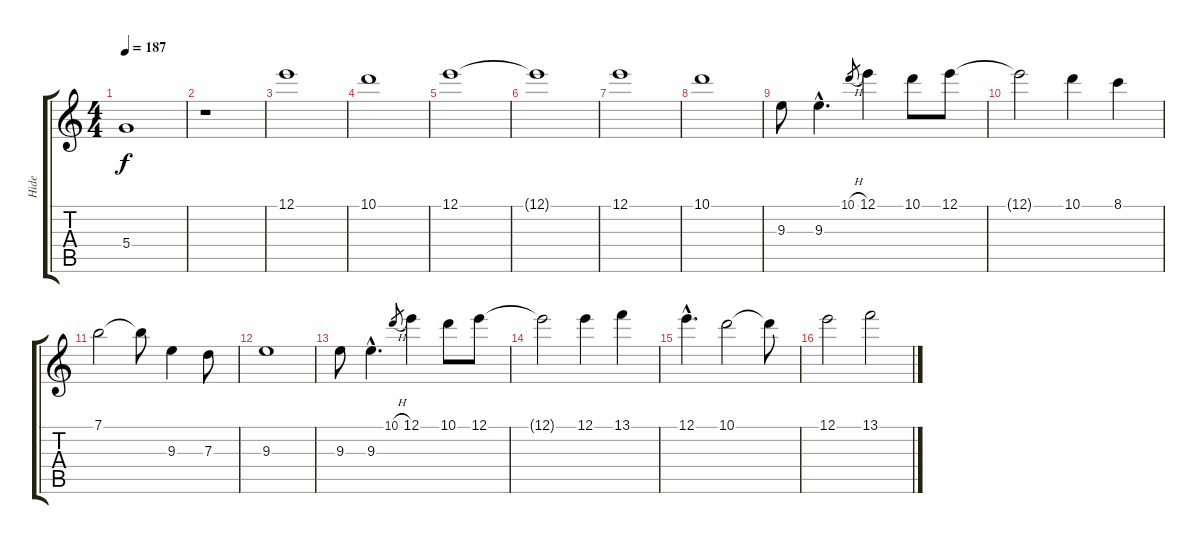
\track ("Hide" "Hide") {instrument overdrivenguitar}
\staff {score tabs}
\tuning (E4 B3 G3 D3 A2 E2) {hide}
\ts (4 4)
\tempo 187
\clef g2
\ks c
5.4.1{dy f} |
r.1 |
12.1.1 |
10.1.1 |
12.1.1 |
12.1{t}.1 |
12.1.1 |
10.1.1 |
9.3.8 9.3{hac}.4{d} 10.1{h}.8{gr} 12.1.4 10.1.8 12.1.8 |
12.1{t}.2 10.1.4 8.1.4 |
7.1.2 7.1{t}.8 9.3.4 7.3.8 |
9.3.1 |
9.3.8 9.3{hac}.4{d} 10.1{h}.8{gr} 12.1.4 10.1.8 12.1.8 |
12.1{t}.2 12.1.4 13.1.4 |
12.1{hac}.4{d} 10.1.2 10.1{t}.8 |
12.1.2 13.1.2
